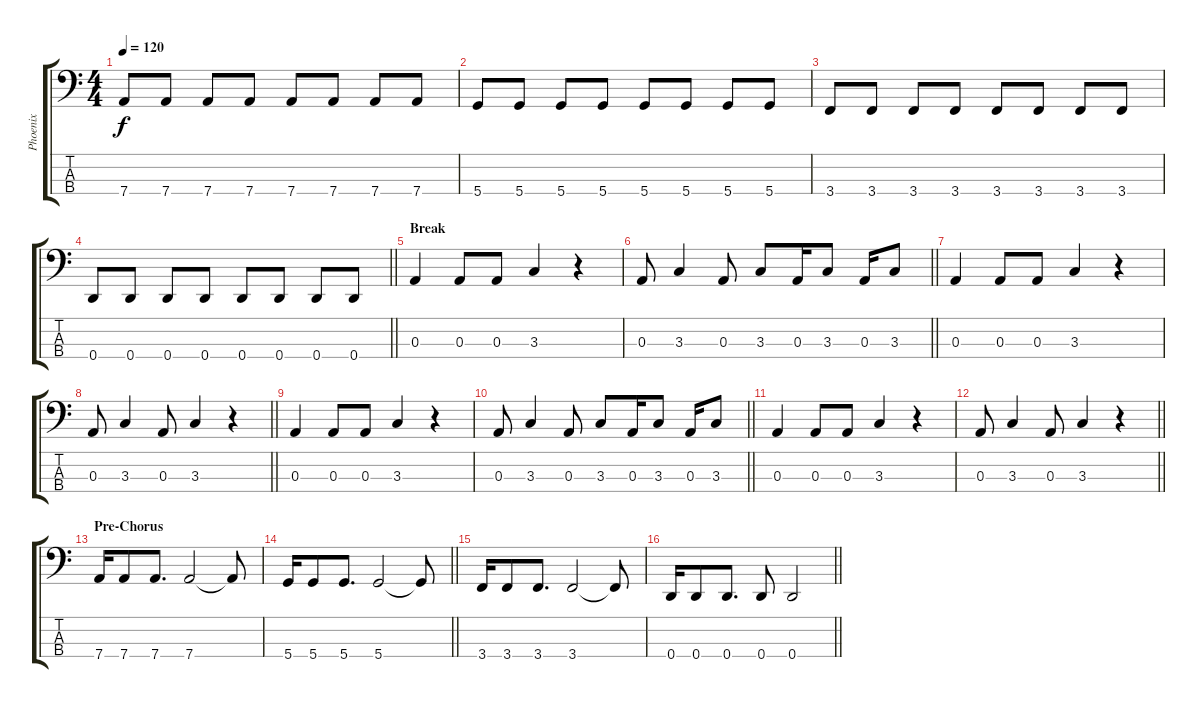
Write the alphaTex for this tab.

\track ("Phoenix" "Phoenix") {instrument electricbassfinger}
\staff {score tabs}
\tuning (G2 D2 A1 D1) {hide}
\ts (4 4)
\tempo 120
\clef f4
\ks c
7.4.8{dy f} 7.4.8 7.4.8 7.4.8 7.4.8 7.4.8 7.4.8 7.4.8 |
5.4.8 5.4.8 5.4.8 5.4.8 5.4.8 5.4.8 5.4.8 5.4.8 |
3.4.8 3.4.8 3.4.8 3.4.8 3.4.8 3.4.8 3.4.8 3.4.8 |
\barLineRight lightlight
0.4.8 0.4.8 0.4.8 0.4.8 0.4.8 0.4.8 0.4.8 0.4.8 |
\section ("" "Break")
0.3.4 0.3.8 0.3.8 3.3.4 r.4 |
\barLineRight lightlight
0.3.8 3.3.4 0.3.8 3.3.8 0.3.16 3.3.8 0.3.16 3.3.8 |
0.3.4 0.3.8 0.3.8 3.3.4 r.4 |
\barLineRight lightlight
0.3.8 3.3.4 0.3.8 3.3.4 r.4 |
0.3.4 0.3.8 0.3.8 3.3.4 r.4 |
\barLineRight lightlight
0.3.8 3.3.4 0.3.8 3.3.8 0.3.16 3.3.8 0.3.16 3.3.8 |
0.3.4 0.3.8 0.3.8 3.3.4 r.4 |
\barLineRight lightlight
0.3.8 3.3.4 0.3.8 3.3.4 r.4 |
\section ("" "Pre-Chorus")
7.4.16 7.4.8 7.4.8{d} 7.4.2 7.4{t}.8 |
\barLineRight lightlight
5.4.16 5.4.8 5.4.8{d} 5.4.2 5.4{t}.8 |
3.4.16 3.4.8 3.4.8{d} 3.4.2 3.4{t}.8 |
\barLineRight lightlight
0.4.16 0.4.8 0.4.8{d} 0.4.8 0.4.2
